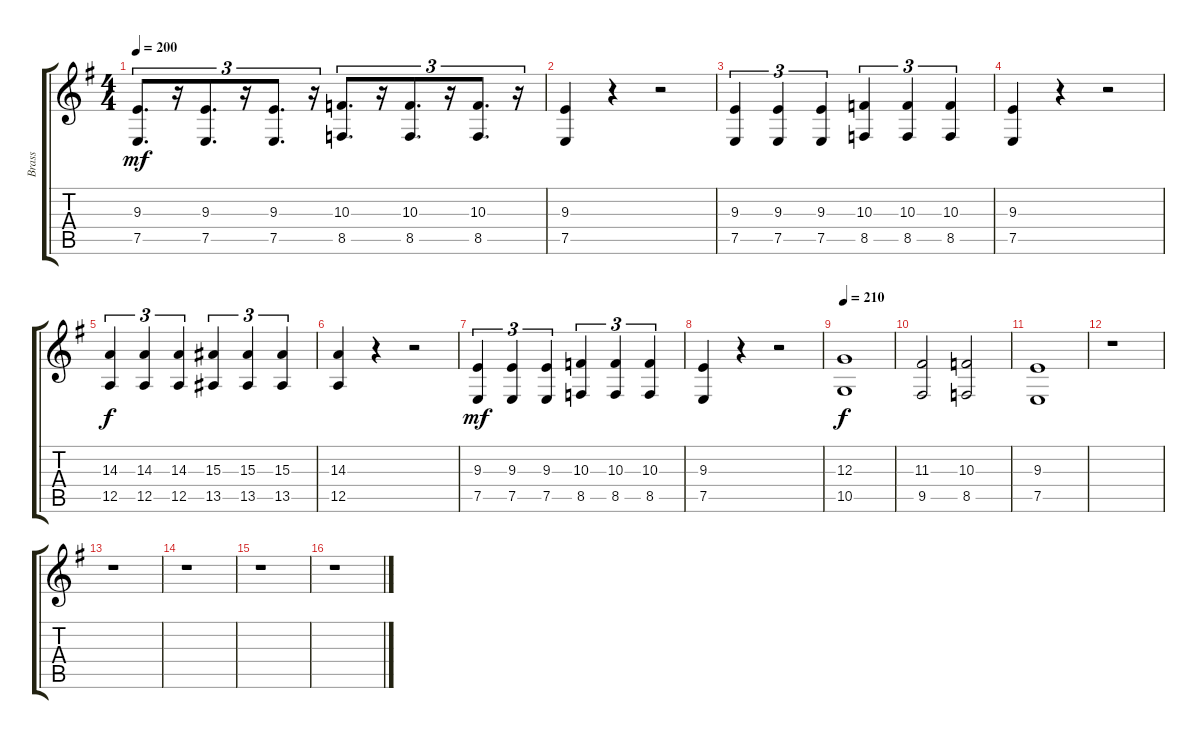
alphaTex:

\track ("Brass" "Brass") {instrument brasssection}
\staff {score tabs}
\tuning (E4 B3 G3 D3 A2 E2) {hide}
\ts (4 4)
\tempo 200
\clef g2
\ks g
(9.3 7.5).8{d tu (3 2) dy mf} r.16{tu (3 2)} (9.3 7.5).8{d tu (3 2)} r.16{tu (3 2)} (9.3 7.5).8{d tu (3 2)} r.16{tu (3 2)} (10.3 8.5).8{d tu (3 2)} r.16{tu (3 2)} (10.3 8.5).8{d tu (3 2)} r.16{tu (3 2)} (10.3 8.5).8{d tu (3 2)} r.16{tu (3 2)} |
(9.3 7.5).4 r.4 r.2 |
(9.3 7.5).4{tu (3 2)} (9.3 7.5).4{tu (3 2)} (9.3 7.5).4{tu (3 2)} (10.3 8.5).4{tu (3 2)} (10.3 8.5).4{tu (3 2)} (10.3 8.5).4{tu (3 2)} |
(9.3 7.5).4 r.4 r.2 |
(14.3 12.5).4{tu (3 2) dy f} (14.3 12.5).4{tu (3 2)} (14.3 12.5).4{tu (3 2)} (15.3 13.5).4{tu (3 2)} (15.3 13.5).4{tu (3 2)} (15.3 13.5).4{tu (3 2)} |
(14.3 12.5).4 r.4 r.2 |
(9.3 7.5).4{tu (3 2) dy mf} (9.3 7.5).4{tu (3 2)} (9.3 7.5).4{tu (3 2)} (10.3 8.5).4{tu (3 2)} (10.3 8.5).4{tu (3 2)} (10.3 8.5).4{tu (3 2)} |
(9.3 7.5).4 r.4 r.2 |
\tempo 210
(12.3 10.5).1{dy f} |
(11.3 9.5).2 (10.3 8.5).2 |
(9.3 7.5).1 |
r.1 |
r.1 |
r.1 |
r.1 |
r.1
